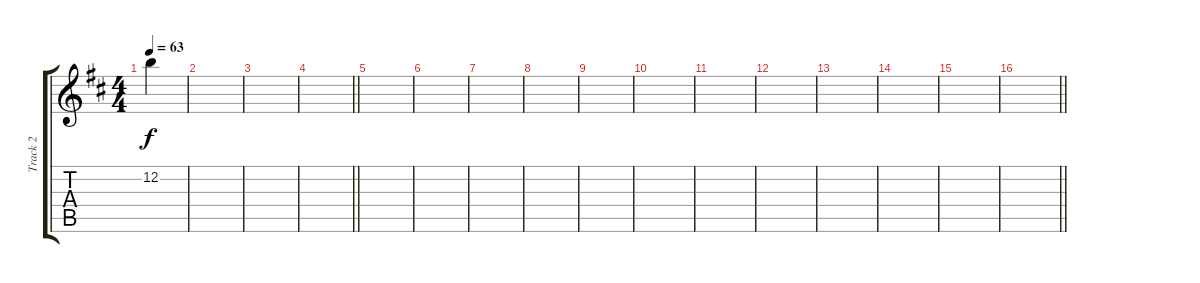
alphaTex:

\track ("Track 2" "Track 2") {instrument electricguitarjazz}
\staff {score tabs}
\tuning (E4 B3 G3 D3 A2 E2) {hide}
\ts (4 4)
\tempo 63
\clef g2
\ks d
12.2.4{dy f} |
|
|
\barLineRight lightlight
|
|
|
|
|
|
|
|
|
|
|
|
\barLineRight lightlight
